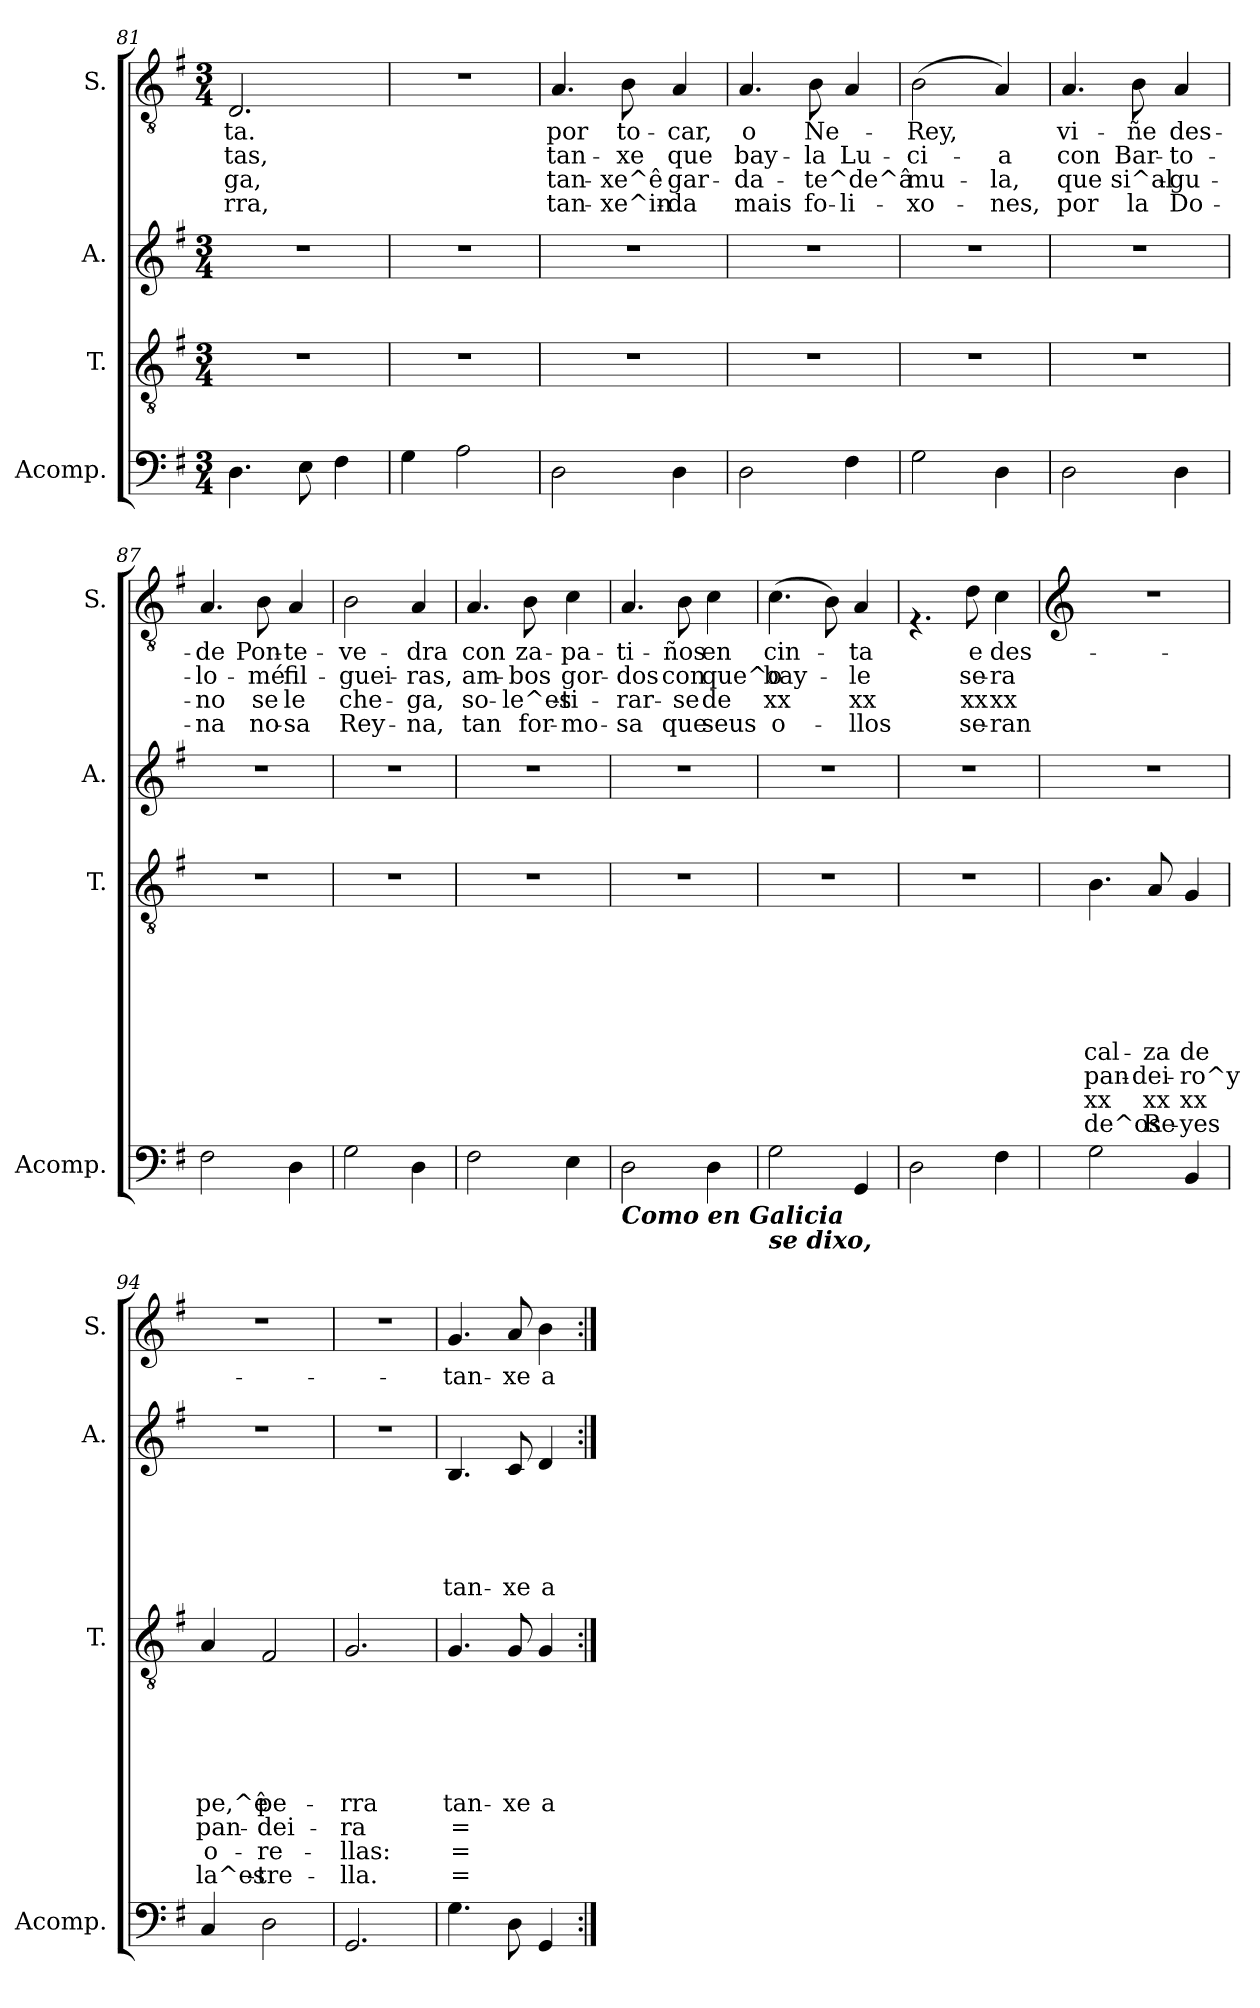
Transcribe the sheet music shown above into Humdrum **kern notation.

**kern	**kern	**text	**text	**text	**text	**text	**text	**text	**text	**text	**kern	**text	**text	**text	**text	**text	**kern	**text	**text	**text	**text
*part4	*part3	*part3	*part3	*part3	*part3	*part3	*part3	*part3	*part3	*part3	*part2	*part2	*part2	*part2	*part2	*part2	*part1	*part1	*part1	*part1	*part1
*staff4	*staff3	*staff3	*staff3	*staff3	*staff3	*staff3	*staff3	*staff3	*staff3	*staff3	*staff2	*staff2	*staff2	*staff2	*staff2	*staff2	*staff1	*staff1	*staff1	*staff1	*staff1
*I"Acomp.	*I"T.	*	*	*	*	*	*	*	*	*	*I"A.	*	*	*	*	*	*I"S.	*	*	*	*
*I'Acomp.	*I'T.	*	*	*	*	*	*	*	*	*	*I'A.	*	*	*	*	*	*I'S.	*	*	*	*
!!LO:LB:g=z
*clefF4	*clefGv2	*	*	*	*	*	*	*	*	*	*clefG2	*	*	*	*	*	*clefGv2	*	*	*	*
*k[f#]	*k[f#]	*	*	*	*	*	*	*	*	*	*k[f#]	*	*	*	*	*	*k[f#]	*	*	*	*
*G:	*G:	*	*	*	*	*	*	*	*	*	*G:	*	*	*	*	*	*G:	*	*	*	*
*M3/4	*M3/4	*	*	*	*	*	*	*	*	*	*M3/4	*	*	*	*	*	*M3/4	*	*	*	*
=81	=81	=81	=81	=81	=81	=81	=81	=81	=81	=81	=81	=81	=81	=81	=81	=81	=81	=81	=81	=81	=81
!	!	!	!	!	!	!	!	!	!	!	!	!	!	!	!	!	!	!LO:LY:b	!LO:LY:b	!LO:LY:b	!LO:LY:b
4.D\	2.r	.	.	.	.	.	.	.	.	.	2.r	.	.	.	.	.	2.D/	-ta.	-tas,	-ga,	-rra,
8E\	.	.	.	.	.	.	.	.	.	.	.	.	.	.	.	.	.	.	.	.	.
4F#\	.	.	.	.	.	.	.	.	.	.	.	.	.	.	.	.	.	.	.	.	.
=82	=82	=82	=82	=82	=82	=82	=82	=82	=82	=82	=82	=82	=82	=82	=82	=82	=82	=82	=82	=82	=82
4G\	2.r	.	.	.	.	.	.	.	.	.	2.r	.	.	.	.	.	2.r	.	.	.	.
2A\	.	.	.	.	.	.	.	.	.	.	.	.	.	.	.	.	.	.	.	.	.
=83	=83	=83	=83	=83	=83	=83	=83	=83	=83	=83	=83	=83	=83	=83	=83	=83	=83	=83	=83	=83	=83
!	!	!	!	!	!	!	!	!	!	!	!	!	!	!	!	!	!	!LO:LY:b	!LO:LY:b	!LO:LY:b	!LO:LY:b
2D\	2.r	.	.	.	.	.	.	.	.	.	2.r	.	.	.	.	.	4.A/	por	tan-	tan-	tan-
!	!	!	!	!	!	!	!	!	!	!	!	!	!	!	!	!	!	!LO:LY:b	!LO:LY:b	!LO:LY:b	!LO:LY:b
.	.	.	.	.	.	.	.	.	.	.	.	.	.	.	.	.	8B\	to-	-xe	-xe^ê	-xe^in-
!	!	!	!	!	!	!	!	!	!	!	!	!	!	!	!	!	!	!LO:LY:b	!LO:LY:b	!LO:LY:b	!LO:LY:b
4D\	.	.	.	.	.	.	.	.	.	.	.	.	.	.	.	.	4A/	-car,	que	gar-	-da
=84	=84	=84	=84	=84	=84	=84	=84	=84	=84	=84	=84	=84	=84	=84	=84	=84	=84	=84	=84	=84	=84
!	!	!	!	!	!	!	!	!	!	!	!	!	!	!	!	!	!	!LO:LY:b	!LO:LY:b	!LO:LY:b	!LO:LY:b
2D\	2.r	.	.	.	.	.	.	.	.	.	2.r	.	.	.	.	.	4.A/	o	bay-	-da-	mais
!	!	!	!	!	!	!	!	!	!	!	!	!	!	!	!	!	!	!LO:LY:b	!LO:LY:b	!LO:LY:b	!LO:LY:b
.	.	.	.	.	.	.	.	.	.	.	.	.	.	.	.	.	8B\	Ne-	-la	-te^de^â	fo-
!	!	!	!	!	!	!	!	!	!	!	!	!	!	!	!	!	!	!	!LO:LY:b	!	!LO:LY:b
4F#\	.	.	.	.	.	.	.	.	.	.	.	.	.	.	.	.	4A/	.	Lu-	.	-li-
=85	=85	=85	=85	=85	=85	=85	=85	=85	=85	=85	=85	=85	=85	=85	=85	=85	=85	=85	=85	=85	=85
!	!	!	!	!	!	!	!	!	!	!	!	!	!	!	!	!	!	!LO:LY:b	!LO:LY:b	!LO:LY:b	!LO:LY:b
2G\	2.r	.	.	.	.	.	.	.	.	.	2.r	.	.	.	.	.	(>2B\	Rey,	-ci-	mu-	-xo-
!	!	!	!	!	!	!	!	!	!	!	!	!	!	!	!	!	!	!	!LO:LY:b	!LO:LY:b	!LO:LY:b
4D\	.	.	.	.	.	.	.	.	.	.	.	.	.	.	.	.	4A/)	.	-a	-la,	-nes,
=86	=86	=86	=86	=86	=86	=86	=86	=86	=86	=86	=86	=86	=86	=86	=86	=86	=86	=86	=86	=86	=86
!	!	!	!	!	!	!	!	!	!	!	!	!	!	!	!	!	!	!LO:LY:b	!LO:LY:b	!LO:LY:b	!LO:LY:b
2D\	2.r	.	.	.	.	.	.	.	.	.	2.r	.	.	.	.	.	4.A/	vi-	con	que	por
!	!	!	!	!	!	!	!	!	!	!	!	!	!	!	!	!	!	!LO:LY:b	!LO:LY:b	!LO:LY:b	!LO:LY:b
.	.	.	.	.	.	.	.	.	.	.	.	.	.	.	.	.	8B\	-ñe	Bar-	si^al-	la
!	!	!	!	!	!	!	!	!	!	!	!	!	!	!	!	!	!	!LO:LY:b	!LO:LY:b	!LO:LY:b	!LO:LY:b
4D\	.	.	.	.	.	.	.	.	.	.	.	.	.	.	.	.	4A/	des-	-to-	-gu-	Do-
!!LO:PB:g=z
=87	=87	=87	=87	=87	=87	=87	=87	=87	=87	=87	=87	=87	=87	=87	=87	=87	=87	=87	=87	=87	=87
!	!	!	!	!	!	!	!	!	!	!	!	!	!	!	!	!	!	!LO:LY:b	!LO:LY:b	!LO:LY:b	!LO:LY:b
2F#\	2.r	.	.	.	.	.	.	.	.	.	2.r	.	.	.	.	.	4.A/	-de	-lo-	-no	-na
!	!	!	!	!	!	!	!	!	!	!	!	!	!	!	!	!	!	!LO:LY:b	!LO:LY:b	!LO:LY:b	!LO:LY:b
.	.	.	.	.	.	.	.	.	.	.	.	.	.	.	.	.	8B\	Pon-	-mé	se	no-
!	!	!	!	!	!	!	!	!	!	!	!	!	!	!	!	!	!	!LO:LY:b	!LO:LY:b	!LO:LY:b	!LO:LY:b
4D\	.	.	.	.	.	.	.	.	.	.	.	.	.	.	.	.	4A/	-te-	fil-	le	-sa
=88	=88	=88	=88	=88	=88	=88	=88	=88	=88	=88	=88	=88	=88	=88	=88	=88	=88	=88	=88	=88	=88
!	!	!	!	!	!	!	!	!	!	!	!	!	!	!	!	!	!	!LO:LY:b	!LO:LY:b	!LO:LY:b	!LO:LY:b
2G\	2.r	.	.	.	.	.	.	.	.	.	2.r	.	.	.	.	.	2B\	-ve-	-guei-	che-	Rey-
!	!	!	!	!	!	!	!	!	!	!	!	!	!	!	!	!	!	!LO:LY:b	!LO:LY:b	!LO:LY:b	!LO:LY:b
4D\	.	.	.	.	.	.	.	.	.	.	.	.	.	.	.	.	4A/	-dra	-ras,	-ga,	-na,
=89	=89	=89	=89	=89	=89	=89	=89	=89	=89	=89	=89	=89	=89	=89	=89	=89	=89	=89	=89	=89	=89
!	!	!	!	!	!	!	!	!	!	!	!	!	!	!	!	!	!	!LO:LY:b	!LO:LY:b	!LO:LY:b	!LO:LY:b
2F#\	2.r	.	.	.	.	.	.	.	.	.	2.r	.	.	.	.	.	4.A/	con	am-	so-	tan
!	!	!	!	!	!	!	!	!	!	!	!	!	!	!	!	!	!	!LO:LY:b	!LO:LY:b	!LO:LY:b	!LO:LY:b
.	.	.	.	.	.	.	.	.	.	.	.	.	.	.	.	.	8B\	za-	-bos	-le^es-	for-
!	!	!	!	!	!	!	!	!	!	!	!	!	!	!	!	!	!	!LO:LY:b	!LO:LY:b	!LO:LY:b	!LO:LY:b
4E\	.	.	.	.	.	.	.	.	.	.	.	.	.	.	.	.	4c\	-pa-	gor-	-ti-	-mo-
=90	=90	=90	=90	=90	=90	=90	=90	=90	=90	=90	=90	=90	=90	=90	=90	=90	=90	=90	=90	=90	=90
!LO:TX:b:Bi:t=Como en Galicia	!	!	!	!	!	!	!	!	!	!	!	!	!	!	!	!	!	!	!	!	!
!	!	!	!	!	!	!	!	!	!	!	!	!	!	!	!	!	!	!LO:LY:b	!LO:LY:b	!LO:LY:b	!LO:LY:b
2D\	2.r	.	.	.	.	.	.	.	.	.	2.r	.	.	.	.	.	4.A/	-ti-	-dos	-rar-	-sa
!	!	!	!	!	!	!	!	!	!	!	!	!	!	!	!	!	!	!LO:LY:b	!LO:LY:b	!LO:LY:b	!LO:LY:b
.	.	.	.	.	.	.	.	.	.	.	.	.	.	.	.	.	8B\	-ños	con	-se	que
!	!	!	!	!	!	!	!	!	!	!	!	!	!	!	!	!	!	!LO:LY:b	!LO:LY:b	!LO:LY:b	!LO:LY:b
4D\	.	.	.	.	.	.	.	.	.	.	.	.	.	.	.	.	4c\	en	que^o	de	seus
=91	=91	=91	=91	=91	=91	=91	=91	=91	=91	=91	=91	=91	=91	=91	=91	=91	=91	=91	=91	=91	=91
!LO:TX:b:Bi:t=se dixo,	!	!	!	!	!	!	!	!	!	!	!	!	!	!	!	!	!	!	!	!	!
!	!	!	!	!	!	!	!	!	!	!	!	!	!	!	!	!	!	!LO:LY:b	!LO:LY:b	!LO:LY:b	!LO:LY:b
2G\	2.r	.	.	.	.	.	.	.	.	.	2.r	.	.	.	.	.	(>4.c\	cin-	bay-	xx	o-
.	.	.	.	.	.	.	.	.	.	.	.	.	.	.	.	.	8B\)	.	.	.	.
!	!	!	!	!	!	!	!	!	!	!	!	!	!	!	!	!	!	!LO:LY:b	!LO:LY:b	!LO:LY:b	!LO:LY:b
4GG/	.	.	.	.	.	.	.	.	.	.	.	.	.	.	.	.	4A/	-ta	-le	xx	-llos
=92	=92	=92	=92	=92	=92	=92	=92	=92	=92	=92	=92	=92	=92	=92	=92	=92	=92	=92	=92	=92	=92
2D\	2.r	.	.	.	.	.	.	.	.	.	2.r	.	.	.	.	.	4.rF	.	.	.	.
!	!	!	!	!	!	!	!	!	!	!	!	!	!	!	!	!	!	!LO:LY:b	!LO:LY:b	!LO:LY:b	!LO:LY:b
.	.	.	.	.	.	.	.	.	.	.	.	.	.	.	.	.	8d\	e	se-	xx	se-
!	!	!	!	!	!	!	!	!	!	!	!	!	!	!	!	!	!	!LO:LY:b	!LO:LY:b	!LO:LY:b	!LO:LY:b
4F#\	.	.	.	.	.	.	.	.	.	.	.	.	.	.	.	.	4c\	des-	-ra	xx	-ran
!!LO:PB:g=z
=93	=93	=93	=93	=93	=93	=93	=93	=93	=93	=93	=93	=93	=93	=93	=93	=93	=93	=93	=93	=93	=93
*	*	*	*	*	*	*	*	*	*	*	*	*	*	*	*	*	*clefG2	*	*	*	*
!	!	!	!	!	!	!	!LO:LY:b	!LO:LY:b	!LO:LY:b	!LO:LY:b	!	!	!	!	!	!	!	!	!	!	!
2G\	4.B\	.	.	.	.	.	cal-	pan-	xx	de^os	2.r	.	.	.	.	.	2.r	.	.	.	.
!	!	!	!	!	!	!	!LO:LY:b	!LO:LY:b	!LO:LY:b	!LO:LY:b	!	!	!	!	!	!	!	!	!	!	!
.	8A/	.	.	.	.	.	-za	-dei-	xx	Re-	.	.	.	.	.	.	.	.	.	.	.
!	!	!	!	!	!	!	!LO:LY:b	!LO:LY:b	!LO:LY:b	!LO:LY:b	!	!	!	!	!	!	!	!	!	!	!
4BB/	4G/	.	.	.	.	.	de	-ro^y	xx	-yes	.	.	.	.	.	.	.	.	.	.	.
=94	=94	=94	=94	=94	=94	=94	=94	=94	=94	=94	=94	=94	=94	=94	=94	=94	=94	=94	=94	=94	=94
!	!	!	!	!	!	!	!LO:LY:b	!LO:LY:b	!LO:LY:b	!LO:LY:b	!	!	!	!	!	!	!	!	!	!	!
4C/	4A/	.	.	.	.	.	pe,^ê	pan-	o-	la^es-	2.r	.	.	.	.	.	2.r	.	.	.	.
!	!	!	!	!	!	!	!LO:LY:b	!LO:LY:b	!LO:LY:b	!LO:LY:b	!	!	!	!	!	!	!	!	!	!	!
2D\	2F#/	.	.	.	.	.	pe-	-dei-	-re-	-tre-	.	.	.	.	.	.	.	.	.	.	.
=95	=95	=95	=95	=95	=95	=95	=95	=95	=95	=95	=95	=95	=95	=95	=95	=95	=95	=95	=95	=95	=95
!	!	!	!	!	!	!	!LO:LY:b	!LO:LY:b	!LO:LY:b	!LO:LY:b	!	!	!	!	!	!	!	!	!	!	!
2.GG/	2.G/	.	.	.	.	.	-rra	-ra	-llas:	-lla.	2.r	.	.	.	.	.	2.r	.	.	.	.
=96	=96	=96	=96	=96	=96	=96	=96	=96	=96	=96	=96	=96	=96	=96	=96	=96	=96	=96	=96	=96	=96
!	!	!	!	!	!	!	!LO:LY:b	!LO:LY:b	!LO:LY:b	!LO:LY:b	!	!	!	!	!	!LO:LY:b	!	!LO:LY:b	!	!	!
4.G\	4.G/	.	.	.	.	.	tan-	=	=	=	4.B/	.	.	.	.	tan-	4.g/	-tan-	.	.	.
!	!	!	!	!	!	!	!LO:LY:b	!	!	!	!	!	!	!	!	!LO:LY:b	!	!LO:LY:b	!	!	!
8D\	8G/	.	.	.	.	.	-xe	.	.	.	8c/	.	.	.	.	-xe	8a/	-xe	.	.	.
!	!	!	!	!	!	!	!LO:LY:b	!	!	!	!	!	!	!	!	!LO:LY:b	!	!LO:LY:b	!	!	!
4GG/	4G/	.	.	.	.	.	a	.	.	.	4d/	.	.	.	.	a	4b\	a	.	.	.
=:|!	=:|!	=:|!	=:|!	=:|!	=:|!	=:|!	=:|!	=:|!	=:|!	=:|!	=:|!	=:|!	=:|!	=:|!	=:|!	=:|!	=:|!	=:|!	=:|!	=:|!	=:|!
*-	*-	*-	*-	*-	*-	*-	*-	*-	*-	*-	*-	*-	*-	*-	*-	*-	*-	*-	*-	*-	*-
